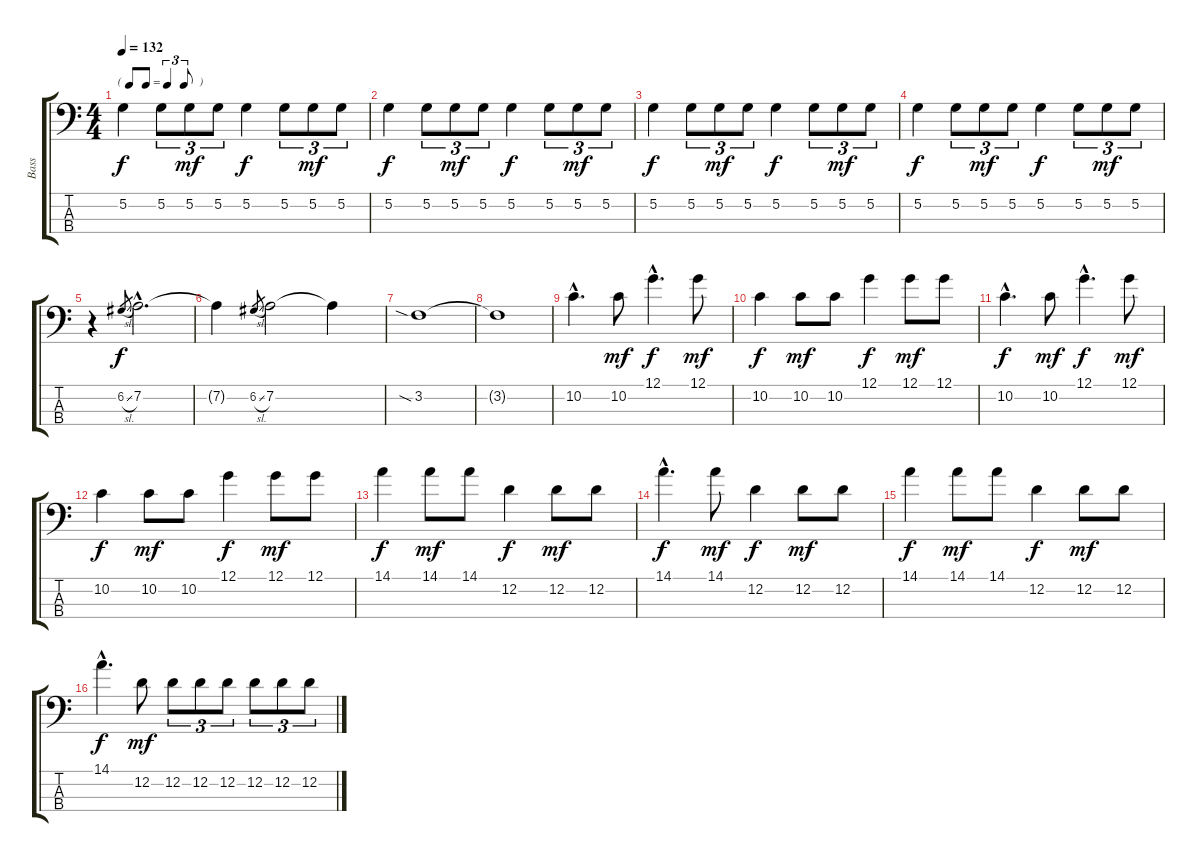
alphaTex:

\track ("Bass" "Bass") {instrument electricbassfinger}
\staff {score tabs}
\tuning (G2 D2 A1 E1) {hide}
\ts (4 4)
\tf triplet8th
\tempo 132
\clef f4
\ks c
5.2.4{dy f} 5.2.8{tu (3 2)} 5.2.8{tu (3 2) dy mf} 5.2.8{tu (3 2)} 5.2.4{dy f} 5.2.8{tu (3 2)} 5.2.8{tu (3 2) dy mf} 5.2.8{tu (3 2)} |
5.2.4{dy f} 5.2.8{tu (3 2)} 5.2.8{tu (3 2) dy mf} 5.2.8{tu (3 2)} 5.2.4{dy f} 5.2.8{tu (3 2)} 5.2.8{tu (3 2) dy mf} 5.2.8{tu (3 2)} |
5.2.4{dy f} 5.2.8{tu (3 2)} 5.2.8{tu (3 2) dy mf} 5.2.8{tu (3 2)} 5.2.4{dy f} 5.2.8{tu (3 2)} 5.2.8{tu (3 2) dy mf} 5.2.8{tu (3 2)} |
5.2.4{dy f} 5.2.8{tu (3 2)} 5.2.8{tu (3 2) dy mf} 5.2.8{tu (3 2)} 5.2.4{dy f} 5.2.8{tu (3 2)} 5.2.8{tu (3 2) dy mf} 5.2.8{tu (3 2)} |
r.4 6.2{sl}.8{gr dy f} 7.2{hac}.2{d} |
7.2{t}.4 6.2{sl}.8{gr} 7.2.2 7.2{t}.4 |
3.2{sia}.1 |
3.2{t}.1 |
10.2{hac}.4{d} 10.2.8{dy mf} 12.1{hac}.4{d dy f} 12.1.8{dy mf} |
10.2.4{dy f} 10.2.8{dy mf} 10.2.8 12.1.4{dy f} 12.1.8{dy mf} 12.1.8 |
10.2{hac}.4{d dy f} 10.2.8{dy mf} 12.1{hac}.4{d dy f} 12.1.8{dy mf} |
10.2.4{dy f} 10.2.8{dy mf} 10.2.8 12.1.4{dy f} 12.1.8{dy mf} 12.1.8 |
14.1.4{dy f} 14.1.8{dy mf} 14.1.8 12.2.4{dy f} 12.2.8{dy mf} 12.2.8 |
14.1{hac}.4{d dy f} 14.1.8{dy mf} 12.2.4{dy f} 12.2.8{dy mf} 12.2.8 |
14.1.4{dy f} 14.1.8{dy mf} 14.1.8 12.2.4{dy f} 12.2.8{dy mf} 12.2.8 |
14.1{hac}.4{d dy f} 12.2.8{dy mf} 12.2.8{tu (3 2)} 12.2.8{tu (3 2)} 12.2.8{tu (3 2)} 12.2.8{tu (3 2)} 12.2.8{tu (3 2)} 12.2.8{tu (3 2)}
